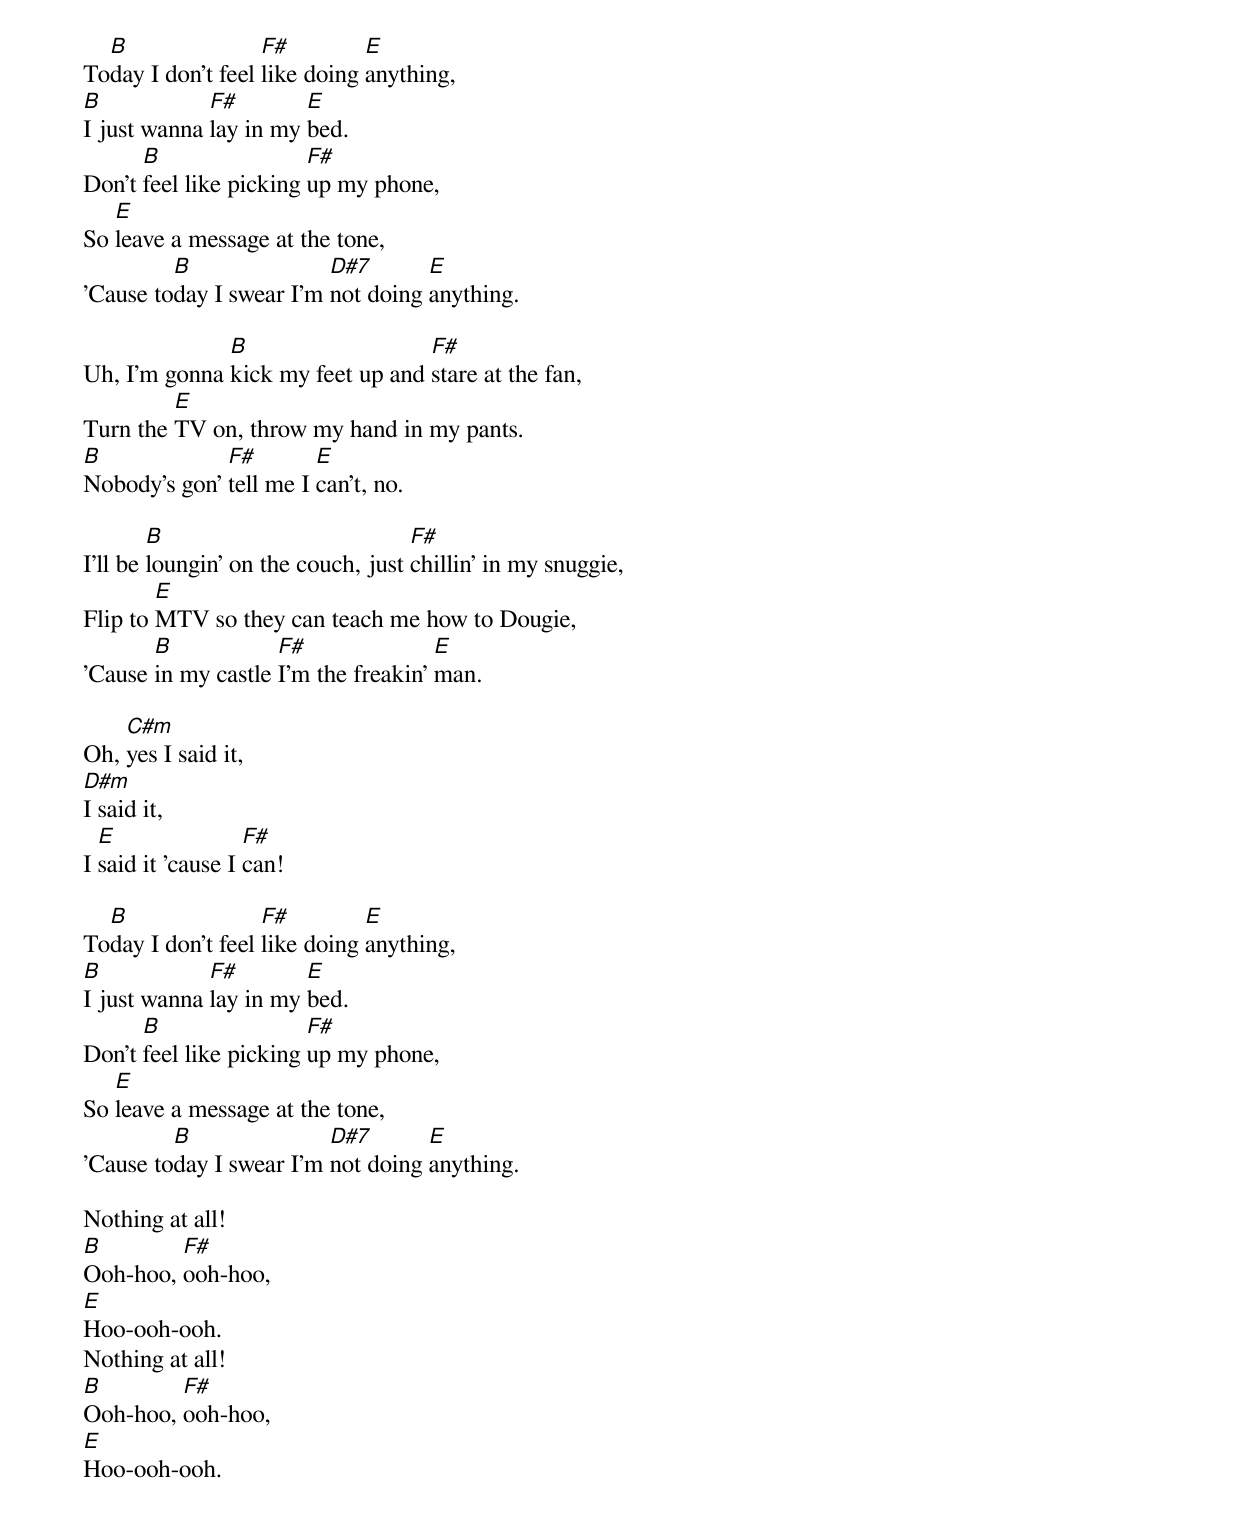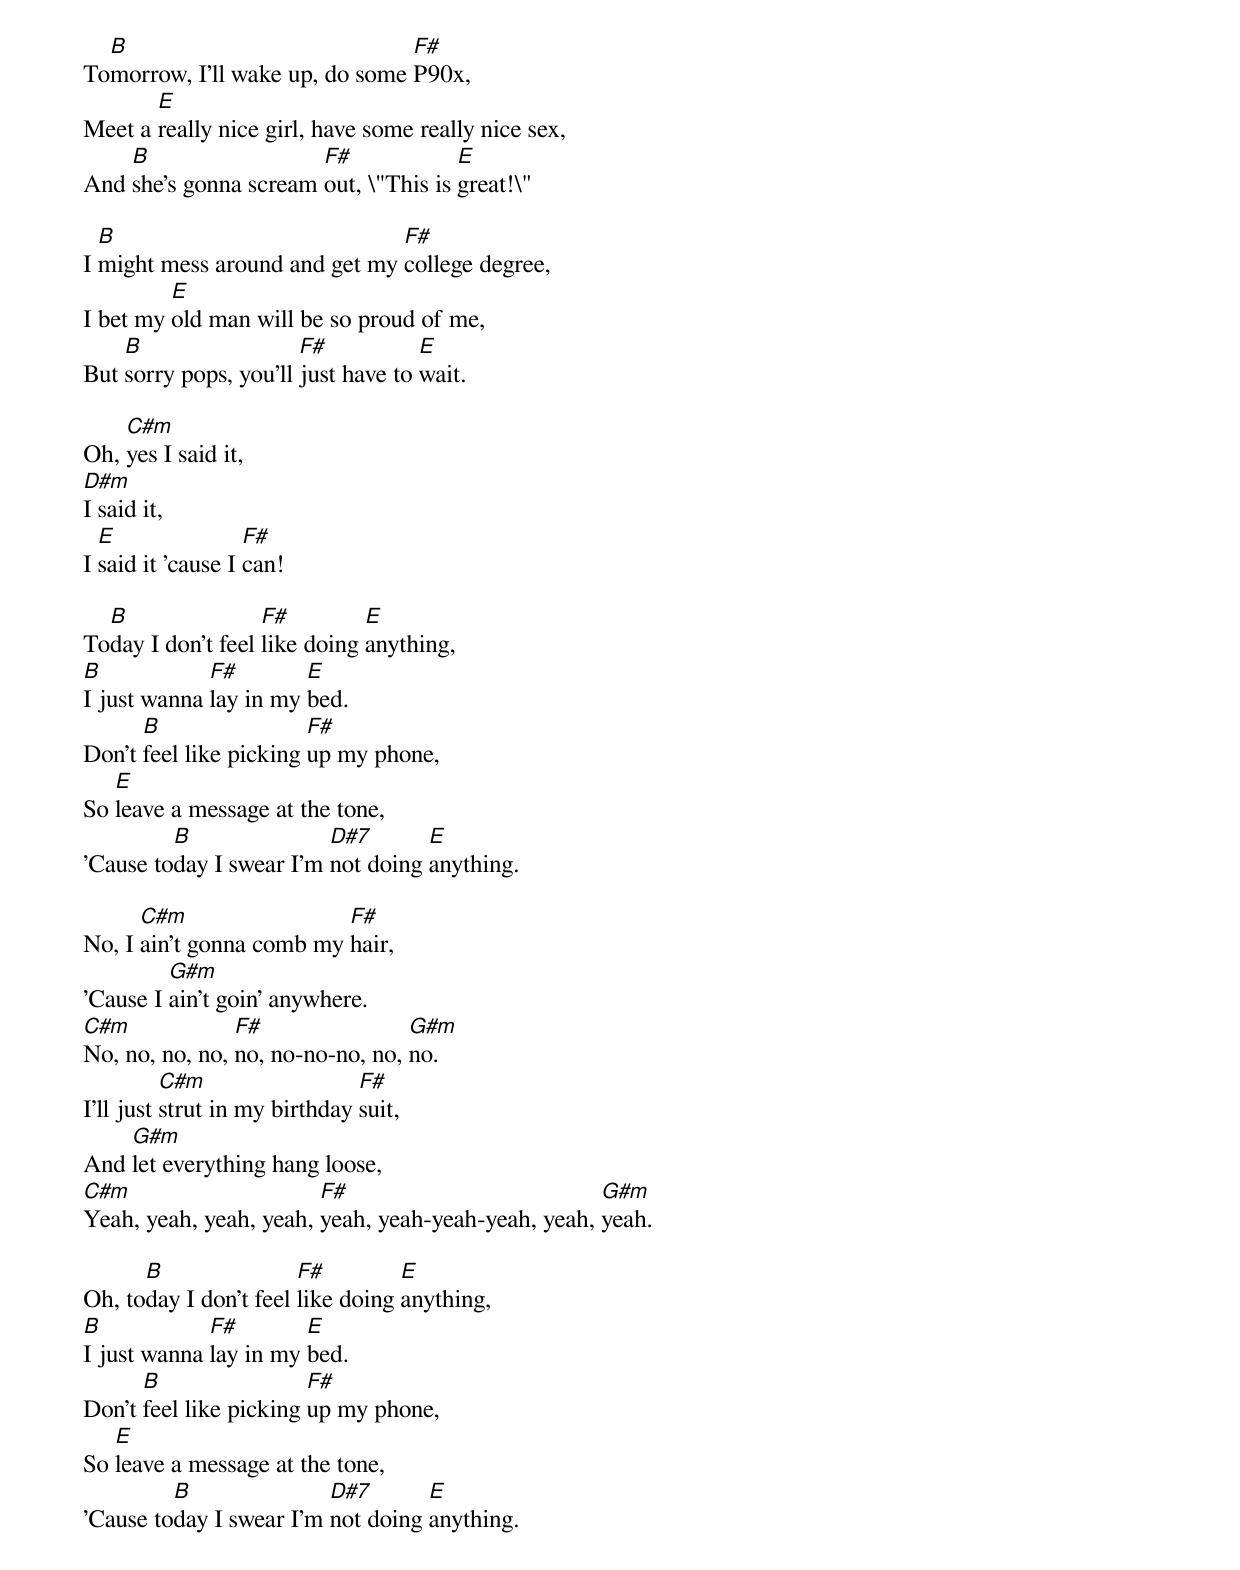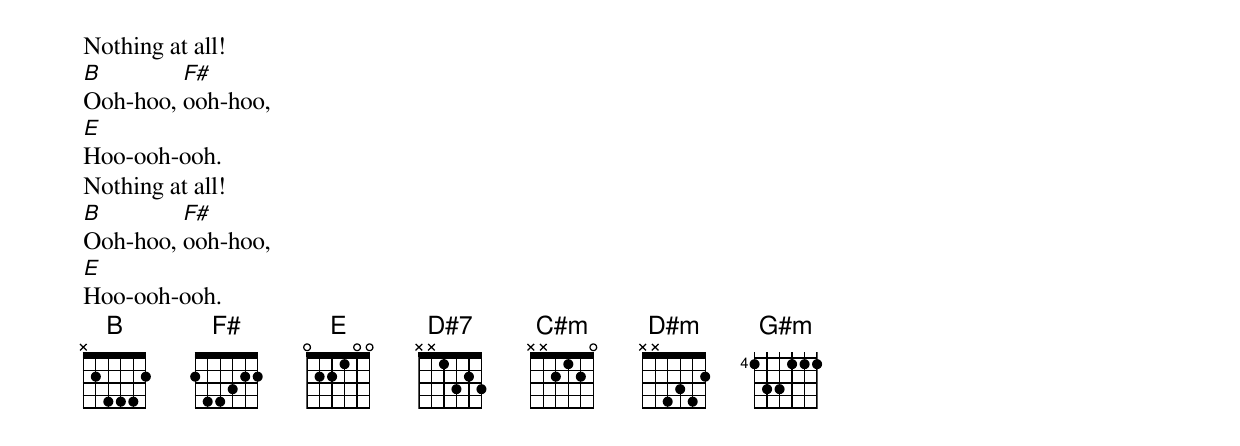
{C}
To[B]day I don't feel [F#]like doing [E]anything,
[B]I just wanna [F#]lay in my [E]bed.
Don't [B]feel like picking [F#]up my phone,
So [E]leave a message at the tone,
'Cause to[B]day I swear I'm [D#7]not doing [E]anything.

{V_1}
Uh, I'm gonna [B]kick my feet up and [F#]stare at the fan,
Turn the [E]TV on, throw my hand in my pants.
[B]Nobody's gon' [F#]tell me I [E]can't, no.

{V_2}
I'll be [B]loungin' on the couch, just [F#]chillin' in my snuggie,
Flip to [E]MTV so they can teach me how to Dougie,
'Cause [B]in my castle [F#]I'm the freakin' [E]man.

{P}
Oh, [C#m]yes I said it,
[D#m]I said it,
I [E]said it 'cause I [F#]can!

{C}
To[B]day I don't feel [F#]like doing [E]anything,
[B]I just wanna [F#]lay in my [E]bed.
Don't [B]feel like picking [F#]up my phone,
So [E]leave a message at the tone,
'Cause to[B]day I swear I'm [D#7]not doing [E]anything.

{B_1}
Nothing at all!
[B]Ooh-hoo, [F#]ooh-hoo,
[E]Hoo-ooh-ooh.
Nothing at all!
[B]Ooh-hoo, [F#]ooh-hoo,
[E]Hoo-ooh-ooh.

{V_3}
To[B]morrow, I'll wake up, do some [F#]P90x,
Meet a [E]really nice girl, have some really nice sex,
And [B]she's gonna scream [F#]out, \"This is [E]great!\"

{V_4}
I [B]might mess around and get my [F#]college degree,
I bet my [E]old man will be so proud of me,
But [B]sorry pops, you'll [F#]just have to [E]wait.

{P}
Oh, [C#m]yes I said it,
[D#m]I said it,
I [E]said it 'cause I [F#]can!

{C}
To[B]day I don't feel [F#]like doing [E]anything,
[B]I just wanna [F#]lay in my [E]bed.
Don't [B]feel like picking [F#]up my phone,
So [E]leave a message at the tone,
'Cause to[B]day I swear I'm [D#7]not doing [E]anything.

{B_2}
No, I [C#m]ain't gonna comb my [F#]hair,
'Cause I [G#m]ain't goin' anywhere.
[C#m]No, no, no, no, [F#]no, no-no-no, no, [G#m]no.
I'll just [C#m]strut in my birthday [F#]suit,
And [G#m]let everything hang loose,
[C#m]Yeah, yeah, yeah, yeah, [F#]yeah, yeah-yeah-yeah, yeah, [G#m]yeah.

{C}
Oh, to[B]day I don't feel [F#]like doing [E]anything,
[B]I just wanna [F#]lay in my [E]bed.
Don't [B]feel like picking [F#]up my phone,
So [E]leave a message at the tone,
'Cause to[B]day I swear I'm [D#7]not doing [E]anything.

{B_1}
Nothing at all!
[B]Ooh-hoo, [F#]ooh-hoo,
[E]Hoo-ooh-ooh.
Nothing at all!
[B]Ooh-hoo, [F#]ooh-hoo,
[E]Hoo-ooh-ooh.
